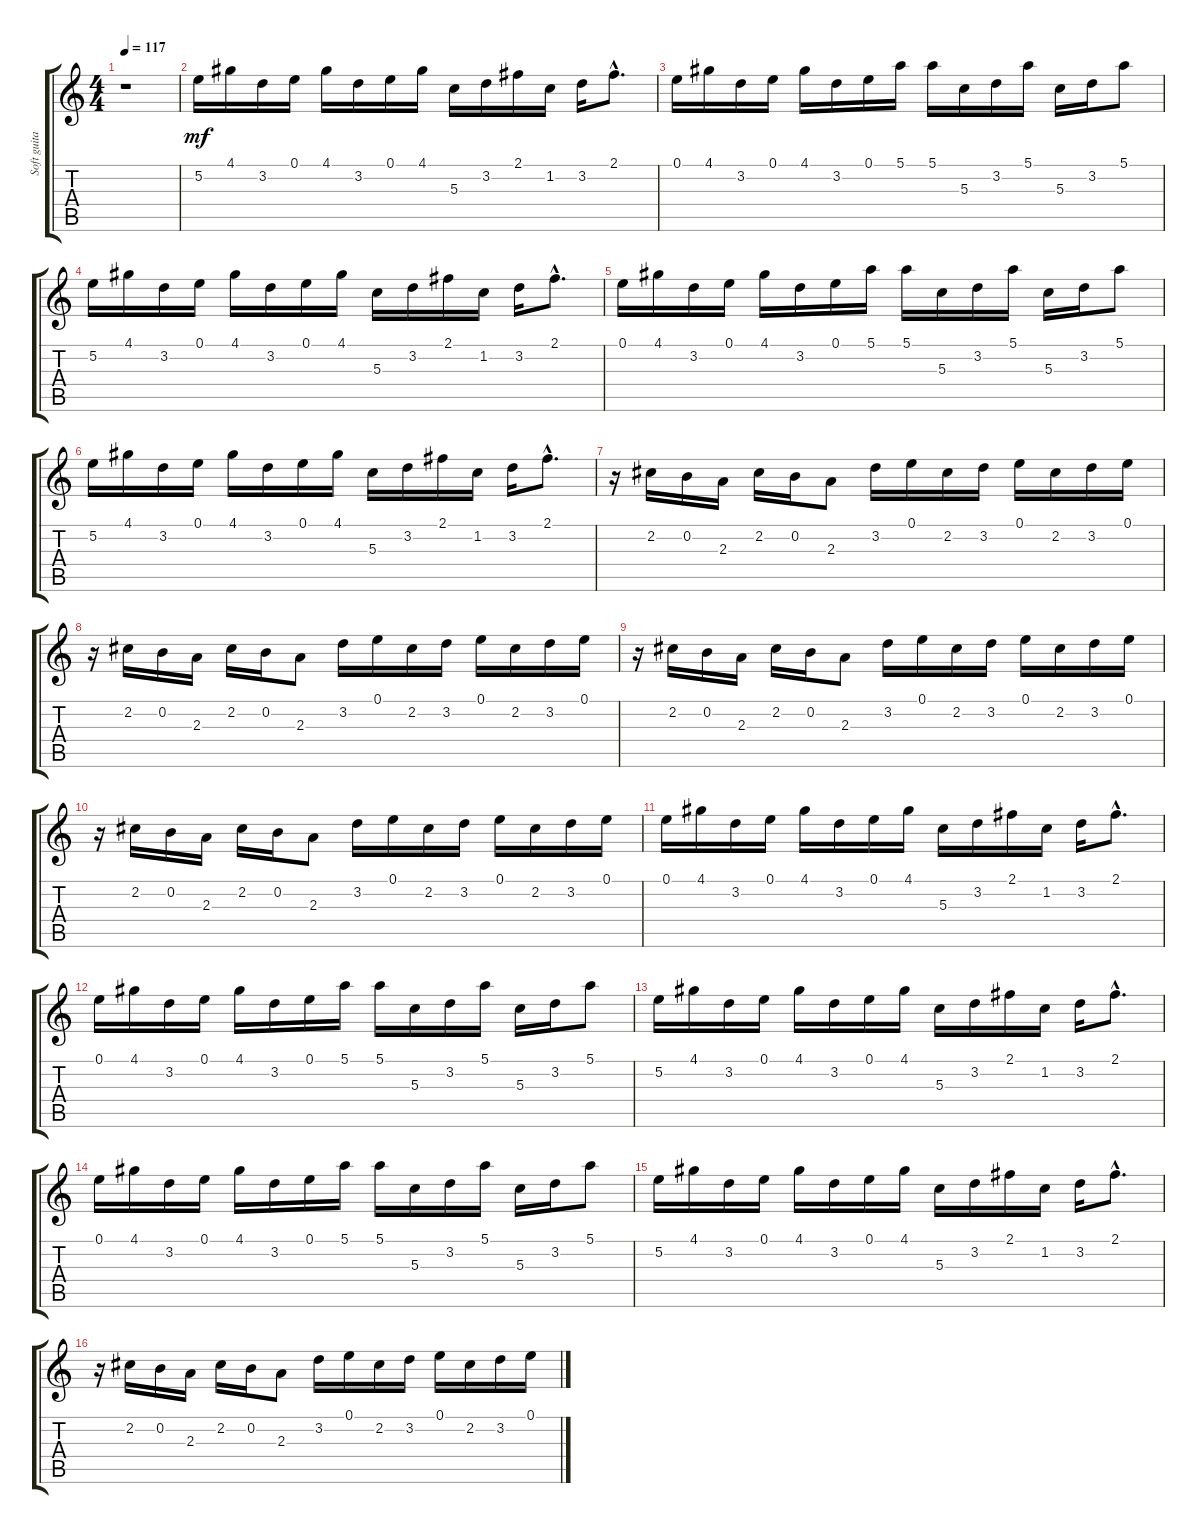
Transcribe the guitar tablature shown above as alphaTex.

\track ("Soft guitare (Gauche)" "Soft guita") {instrument electricguitarjazz}
\staff {score tabs}
\tuning (E4 B3 G3 D3 A2 E2) {hide}
\ts (4 4)
\tempo 117
\clef g2
\ks c
r.1{dy mf instrument electricguitarjazz} |
5.2.16 4.1.16 3.2.16 0.1.16 4.1.16 3.2.16 0.1.16 4.1.16 5.3.16 3.2.16 2.1.16 1.2.16 3.2.16 2.1{hac}.8{d} |
0.1.16 4.1.16 3.2.16 0.1.16 4.1.16 3.2.16 0.1.16 5.1.16 5.1.16 5.3.16 3.2.16 5.1.16 5.3.16 3.2.16 5.1.8 |
5.2.16 4.1.16 3.2.16 0.1.16 4.1.16 3.2.16 0.1.16 4.1.16 5.3.16 3.2.16 2.1.16 1.2.16 3.2.16 2.1{hac}.8{d} |
0.1.16 4.1.16 3.2.16 0.1.16 4.1.16 3.2.16 0.1.16 5.1.16 5.1.16 5.3.16 3.2.16 5.1.16 5.3.16 3.2.16 5.1.8 |
5.2.16 4.1.16 3.2.16 0.1.16 4.1.16 3.2.16 0.1.16 4.1.16 5.3.16 3.2.16 2.1.16 1.2.16 3.2.16 2.1{hac}.8{d} |
r.16 2.2.16 0.2.16 2.3.16 2.2.16 0.2.16 2.3.8 3.2.16 0.1.16 2.2.16 3.2.16 0.1.16 2.2.16 3.2.16 0.1.16 |
r.16 2.2.16 0.2.16 2.3.16 2.2.16 0.2.16 2.3.8 3.2.16 0.1.16 2.2.16 3.2.16 0.1.16 2.2.16 3.2.16 0.1.16 |
r.16 2.2.16 0.2.16 2.3.16 2.2.16 0.2.16 2.3.8 3.2.16 0.1.16 2.2.16 3.2.16 0.1.16 2.2.16 3.2.16 0.1.16 |
r.16 2.2.16 0.2.16 2.3.16 2.2.16 0.2.16 2.3.8 3.2.16 0.1.16 2.2.16 3.2.16 0.1.16 2.2.16 3.2.16 0.1.16 |
0.1.16 4.1.16 3.2.16 0.1.16 4.1.16 3.2.16 0.1.16 4.1.16 5.3.16 3.2.16 2.1.16 1.2.16 3.2.16 2.1{hac}.8{d} |
0.1.16 4.1.16 3.2.16 0.1.16 4.1.16 3.2.16 0.1.16 5.1.16 5.1.16 5.3.16 3.2.16 5.1.16 5.3.16 3.2.16 5.1.8 |
5.2.16 4.1.16 3.2.16 0.1.16 4.1.16 3.2.16 0.1.16 4.1.16 5.3.16 3.2.16 2.1.16 1.2.16 3.2.16 2.1{hac}.8{d} |
0.1.16 4.1.16 3.2.16 0.1.16 4.1.16 3.2.16 0.1.16 5.1.16 5.1.16 5.3.16 3.2.16 5.1.16 5.3.16 3.2.16 5.1.8 |
5.2.16 4.1.16 3.2.16 0.1.16 4.1.16 3.2.16 0.1.16 4.1.16 5.3.16 3.2.16 2.1.16 1.2.16 3.2.16 2.1{hac}.8{d} |
r.16 2.2.16 0.2.16 2.3.16 2.2.16 0.2.16 2.3.8 3.2.16 0.1.16 2.2.16 3.2.16 0.1.16 2.2.16 3.2.16 0.1.16
